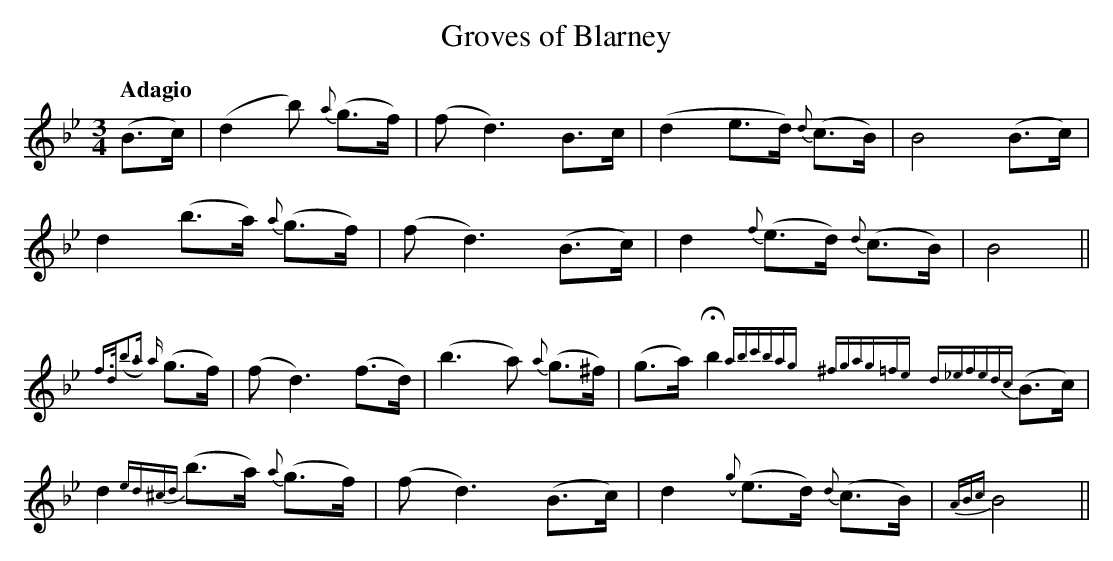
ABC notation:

X:1
T:Groves of Blarney
M:3/4
L:1/8
Q:"Adagio"
K:Bb
(B>c)|(d2b) {a}(g>f)|(fd3) B>c|(d2 e>d) {d}(c>B)|B4 (B>c)|
d2-(b>a) {a}(g>f)|(fd3) (B>c)|d2- {f}(e>d) {d}(c>B)|B4||
{f>d)|(b3a) {a}(g>f)|(fd3) (f>d)|(b3a) {a}(g>^f)|(g>a) !fermata!b2 {abc'bag} {^fgag=fe} {d_efedc} (B>c)|
d2 {ed^cd} (b>a) {a}(g>f)|(fd3) (B>c)|d2- ({g}(e>d) {d}(c>B)|{ABc}B4||
